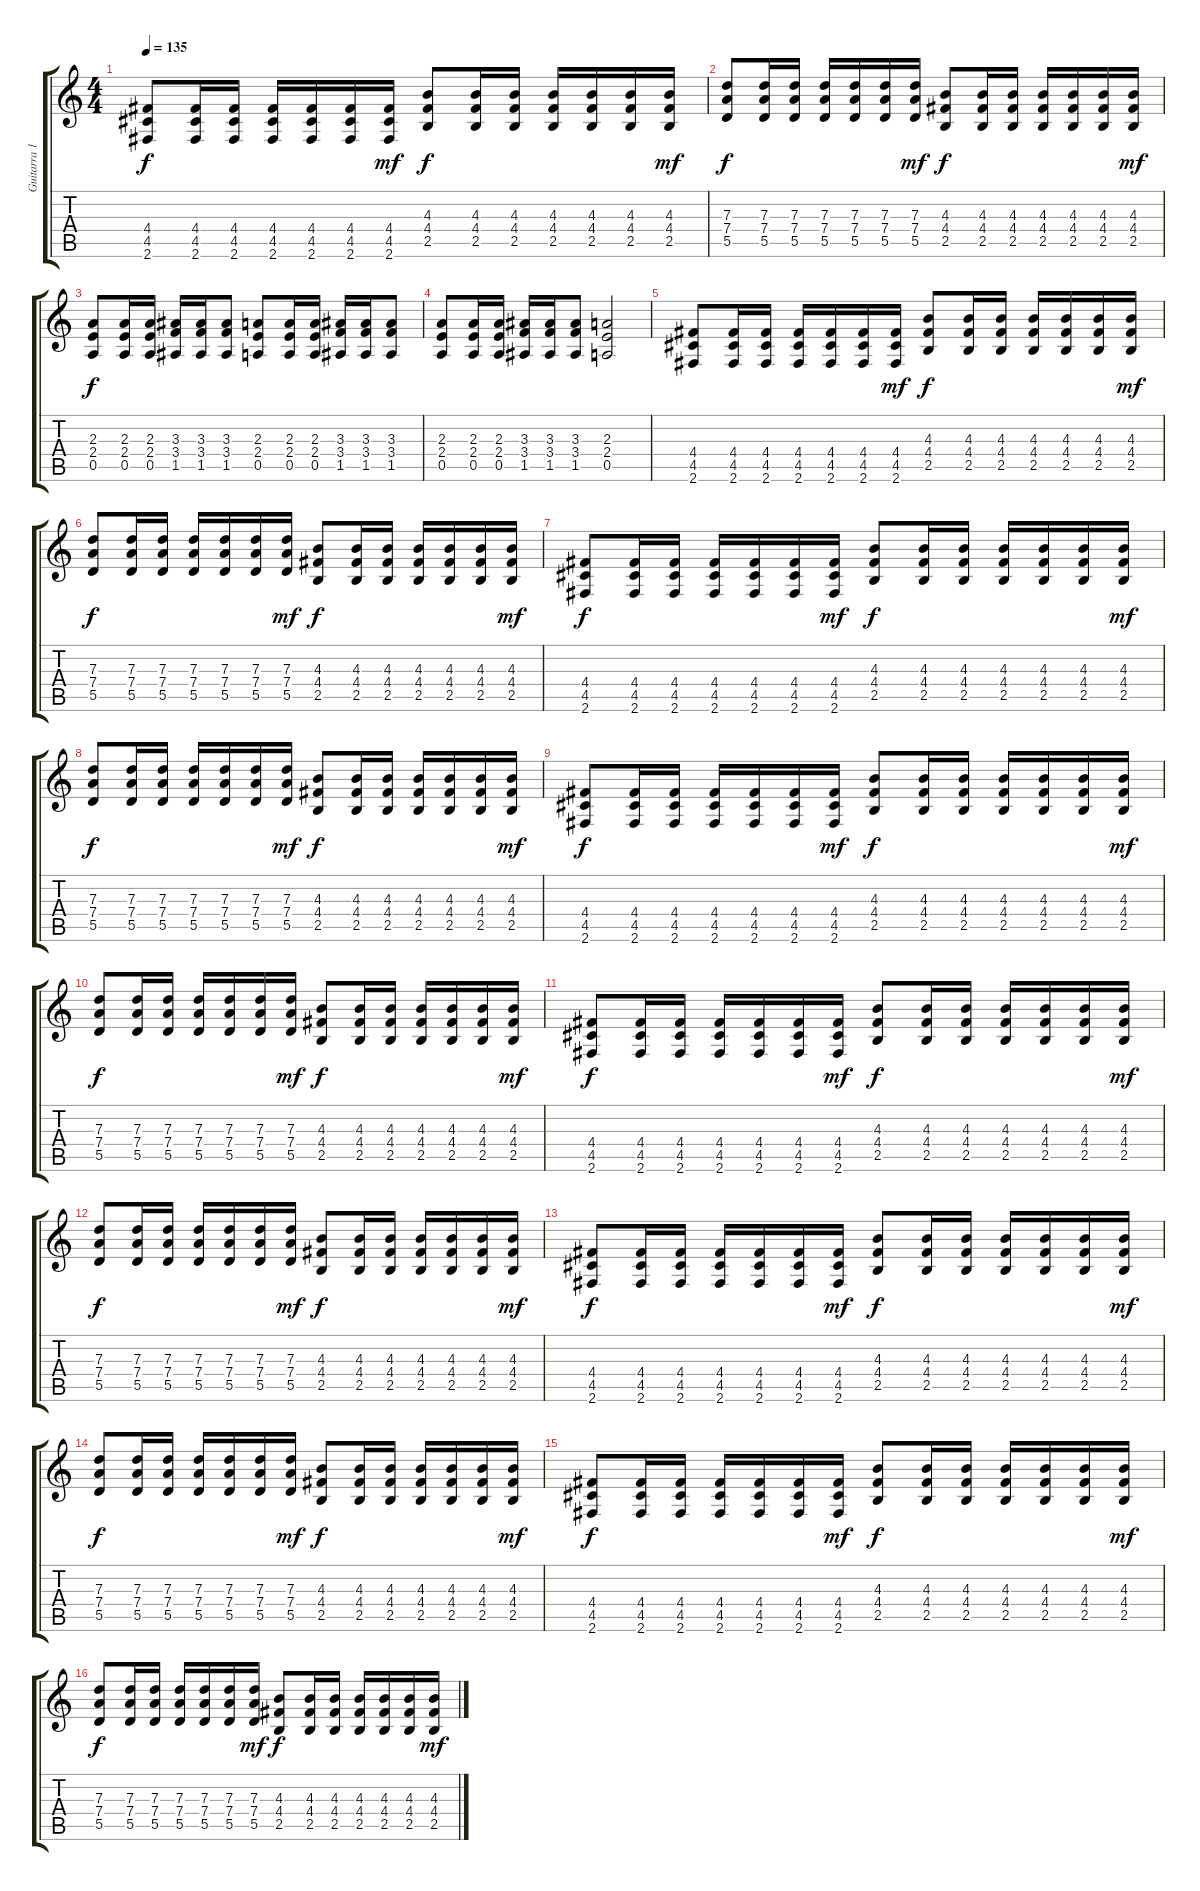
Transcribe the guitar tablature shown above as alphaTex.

\track ("Guitarra 1" "Guitarra 1") {instrument electricguitarjazz}
\staff {score tabs}
\tuning (E4 B3 G3 D3 A2 E2) {hide}
\ts (4 4)
\tempo 135
\clef g2
\ks c
(4.4 4.5 2.6).8{dy f} (4.4 4.5 2.6).16 (4.4 4.5 2.6).16 (4.4 4.5 2.6).16 (4.4 4.5 2.6).16 (4.4 4.5 2.6).16 (4.4 4.5 2.6).16{dy mf} (4.3 4.4 2.5).8{dy f} (4.3 4.4 2.5).16 (4.3 4.4 2.5).16 (4.3 4.4 2.5).16 (4.3 4.4 2.5).16 (4.3 4.4 2.5).16 (4.3 4.4 2.5).16{dy mf} |
(7.3 7.4 5.5).8{dy f} (7.3 7.4 5.5).16 (7.3 7.4 5.5).16 (7.3 7.4 5.5).16 (7.3 7.4 5.5).16 (7.3 7.4 5.5).16 (7.3 7.4 5.5).16{dy mf} (4.3 4.4 2.5).8{dy f} (4.3 4.4 2.5).16 (4.3 4.4 2.5).16 (4.3 4.4 2.5).16 (4.3 4.4 2.5).16 (4.3 4.4 2.5).16 (4.3 4.4 2.5).16{dy mf} |
(2.3 2.4 0.5).8{dy f} (2.3 2.4 0.5).16 (2.3 2.4 0.5).16 (3.3 3.4 1.5).16 (3.3 3.4 1.5).16 (3.3 3.4 1.5).8 (2.3 2.4 0.5).8 (2.3 2.4 0.5).16 (2.3 2.4 0.5).16 (3.3 3.4 1.5).16 (3.3 3.4 1.5).16 (3.3 3.4 1.5).8 |
(2.3 2.4 0.5).8 (2.3 2.4 0.5).16 (2.3 2.4 0.5).16 (3.3 3.4 1.5).16 (3.3 3.4 1.5).16 (3.3 3.4 1.5).8 (2.3 2.4 0.5).2 |
(4.4 4.5 2.6).8 (4.4 4.5 2.6).16 (4.4 4.5 2.6).16 (4.4 4.5 2.6).16 (4.4 4.5 2.6).16 (4.4 4.5 2.6).16 (4.4 4.5 2.6).16{dy mf} (4.3 4.4 2.5).8{dy f} (4.3 4.4 2.5).16 (4.3 4.4 2.5).16 (4.3 4.4 2.5).16 (4.3 4.4 2.5).16 (4.3 4.4 2.5).16 (4.3 4.4 2.5).16{dy mf} |
(7.3 7.4 5.5).8{dy f} (7.3 7.4 5.5).16 (7.3 7.4 5.5).16 (7.3 7.4 5.5).16 (7.3 7.4 5.5).16 (7.3 7.4 5.5).16 (7.3 7.4 5.5).16{dy mf} (4.3 4.4 2.5).8{dy f} (4.3 4.4 2.5).16 (4.3 4.4 2.5).16 (4.3 4.4 2.5).16 (4.3 4.4 2.5).16 (4.3 4.4 2.5).16 (4.3 4.4 2.5).16{dy mf} |
(4.4 4.5 2.6).8{dy f} (4.4 4.5 2.6).16 (4.4 4.5 2.6).16 (4.4 4.5 2.6).16 (4.4 4.5 2.6).16 (4.4 4.5 2.6).16 (4.4 4.5 2.6).16{dy mf} (4.3 4.4 2.5).8{dy f} (4.3 4.4 2.5).16 (4.3 4.4 2.5).16 (4.3 4.4 2.5).16 (4.3 4.4 2.5).16 (4.3 4.4 2.5).16 (4.3 4.4 2.5).16{dy mf} |
(7.3 7.4 5.5).8{dy f} (7.3 7.4 5.5).16 (7.3 7.4 5.5).16 (7.3 7.4 5.5).16 (7.3 7.4 5.5).16 (7.3 7.4 5.5).16 (7.3 7.4 5.5).16{dy mf} (4.3 4.4 2.5).8{dy f} (4.3 4.4 2.5).16 (4.3 4.4 2.5).16 (4.3 4.4 2.5).16 (4.3 4.4 2.5).16 (4.3 4.4 2.5).16 (4.3 4.4 2.5).16{dy mf} |
(4.4 4.5 2.6).8{dy f} (4.4 4.5 2.6).16 (4.4 4.5 2.6).16 (4.4 4.5 2.6).16 (4.4 4.5 2.6).16 (4.4 4.5 2.6).16 (4.4 4.5 2.6).16{dy mf} (4.3 4.4 2.5).8{dy f} (4.3 4.4 2.5).16 (4.3 4.4 2.5).16 (4.3 4.4 2.5).16 (4.3 4.4 2.5).16 (4.3 4.4 2.5).16 (4.3 4.4 2.5).16{dy mf} |
(7.3 7.4 5.5).8{dy f} (7.3 7.4 5.5).16 (7.3 7.4 5.5).16 (7.3 7.4 5.5).16 (7.3 7.4 5.5).16 (7.3 7.4 5.5).16 (7.3 7.4 5.5).16{dy mf} (4.3 4.4 2.5).8{dy f} (4.3 4.4 2.5).16 (4.3 4.4 2.5).16 (4.3 4.4 2.5).16 (4.3 4.4 2.5).16 (4.3 4.4 2.5).16 (4.3 4.4 2.5).16{dy mf} |
(4.4 4.5 2.6).8{dy f} (4.4 4.5 2.6).16 (4.4 4.5 2.6).16 (4.4 4.5 2.6).16 (4.4 4.5 2.6).16 (4.4 4.5 2.6).16 (4.4 4.5 2.6).16{dy mf} (4.3 4.4 2.5).8{dy f} (4.3 4.4 2.5).16 (4.3 4.4 2.5).16 (4.3 4.4 2.5).16 (4.3 4.4 2.5).16 (4.3 4.4 2.5).16 (4.3 4.4 2.5).16{dy mf} |
(7.3 7.4 5.5).8{dy f} (7.3 7.4 5.5).16 (7.3 7.4 5.5).16 (7.3 7.4 5.5).16 (7.3 7.4 5.5).16 (7.3 7.4 5.5).16 (7.3 7.4 5.5).16{dy mf} (4.3 4.4 2.5).8{dy f} (4.3 4.4 2.5).16 (4.3 4.4 2.5).16 (4.3 4.4 2.5).16 (4.3 4.4 2.5).16 (4.3 4.4 2.5).16 (4.3 4.4 2.5).16{dy mf} |
(4.4 4.5 2.6).8{dy f} (4.4 4.5 2.6).16 (4.4 4.5 2.6).16 (4.4 4.5 2.6).16 (4.4 4.5 2.6).16 (4.4 4.5 2.6).16 (4.4 4.5 2.6).16{dy mf} (4.3 4.4 2.5).8{dy f} (4.3 4.4 2.5).16 (4.3 4.4 2.5).16 (4.3 4.4 2.5).16 (4.3 4.4 2.5).16 (4.3 4.4 2.5).16 (4.3 4.4 2.5).16{dy mf} |
(7.3 7.4 5.5).8{dy f} (7.3 7.4 5.5).16 (7.3 7.4 5.5).16 (7.3 7.4 5.5).16 (7.3 7.4 5.5).16 (7.3 7.4 5.5).16 (7.3 7.4 5.5).16{dy mf} (4.3 4.4 2.5).8{dy f} (4.3 4.4 2.5).16 (4.3 4.4 2.5).16 (4.3 4.4 2.5).16 (4.3 4.4 2.5).16 (4.3 4.4 2.5).16 (4.3 4.4 2.5).16{dy mf} |
(4.4 4.5 2.6).8{dy f} (4.4 4.5 2.6).16 (4.4 4.5 2.6).16 (4.4 4.5 2.6).16 (4.4 4.5 2.6).16 (4.4 4.5 2.6).16 (4.4 4.5 2.6).16{dy mf} (4.3 4.4 2.5).8{dy f} (4.3 4.4 2.5).16 (4.3 4.4 2.5).16 (4.3 4.4 2.5).16 (4.3 4.4 2.5).16 (4.3 4.4 2.5).16 (4.3 4.4 2.5).16{dy mf} |
(7.3 7.4 5.5).8{dy f} (7.3 7.4 5.5).16 (7.3 7.4 5.5).16 (7.3 7.4 5.5).16 (7.3 7.4 5.5).16 (7.3 7.4 5.5).16 (7.3 7.4 5.5).16{dy mf} (4.3 4.4 2.5).8{dy f} (4.3 4.4 2.5).16 (4.3 4.4 2.5).16 (4.3 4.4 2.5).16 (4.3 4.4 2.5).16 (4.3 4.4 2.5).16 (4.3 4.4 2.5).16{dy mf}
